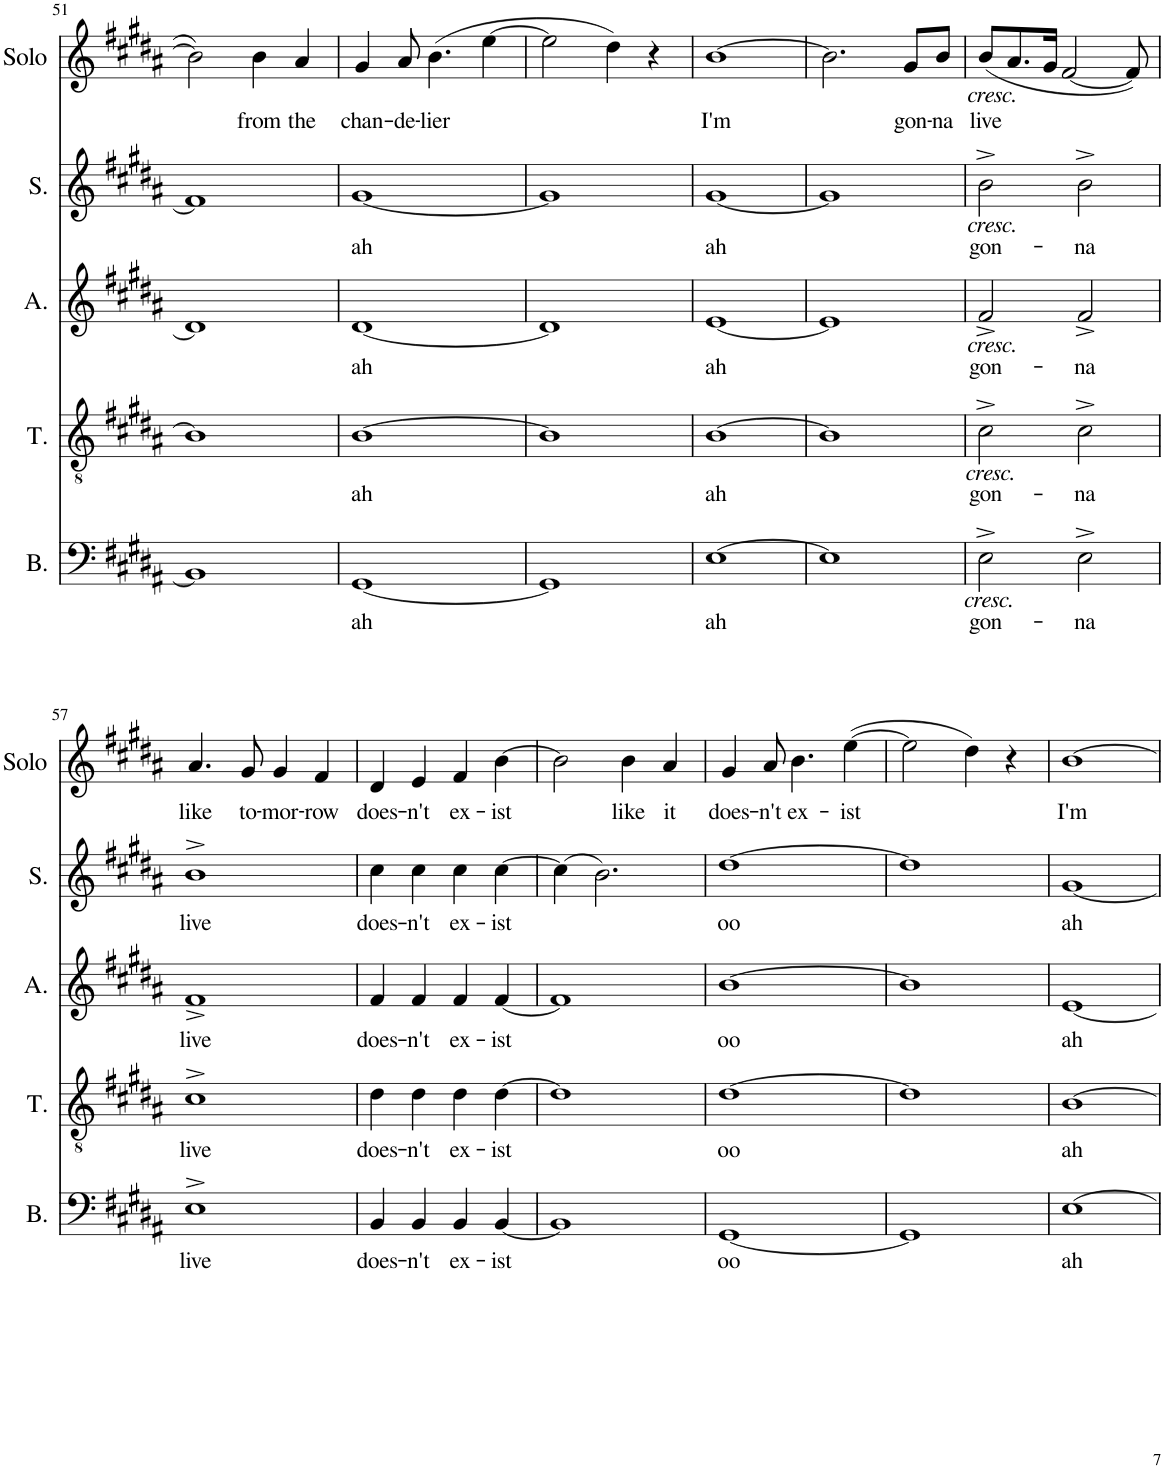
**kern	**text	**kern	**text	**kern	**text	**kern	**text	**kern	**text
*part5	*part5	*part4	*part4	*part3	*part3	*part2	*part2	*part1	*part1
*staff5	*staff5	*staff4	*staff4	*staff3	*staff3	*staff2	*staff2	*staff1	*staff1
*I"Bass	*	*I"Tenor	*	*I"Alto	*	*I"Soprano	*	*I"Solo	*
*I'B.	*	*I'T.	*	*I'A.	*	*I'S.	*	*I'Solo	*
!!LO:PB:g=z
*clefF4	*	*clefGv2	*	*clefG2	*	*clefG2	*	*clefG2	*
*k[f#c#g#d#a#]	*	*k[f#c#g#d#a#]	*	*k[f#c#g#d#a#]	*	*k[f#c#g#d#a#]	*	*k[f#c#g#d#a#]	*
*M2/2	*	*M2/2	*	*M2/2	*	*M2/2	*	*M2/2	*
*met(c|)	*	*met(c|)	*	*met(c|)	*	*met(c|)	*	*met(c|)	*
=51	=51	=51	=51	=51	=51	=51	=51	=51	=51
1BB]	.	1B]	.	1d#]	.	1f#]	.	2b\]	.
!	!	!	!	!	!	!	!	!	!LO:LY:b
.	.	.	.	.	.	.	.	4b\	from
!	!	!	!	!	!	!	!	!	!LO:LY:b
.	.	.	.	.	.	.	.	4a#/	the
=52	=52	=52	=52	=52	=52	=52	=52	=52	=52
!	!LO:LY:b	!	!LO:LY:b	!	!LO:LY:b	!	!LO:LY:b	!	!LO:LY:b
[1GG#	ah	[1B	ah	[1d#	ah	[1g#	ah	4g#/	chan-
!	!	!	!	!	!	!	!	!	!LO:LY:b
.	.	.	.	.	.	.	.	8a#/	-de-
!	!	!	!	!	!	!	!	!	!LO:LY:b
.	.	.	.	.	.	.	.	(4.b\	-lier
.	.	.	.	.	.	.	.	[4ee\	.
=53	=53	=53	=53	=53	=53	=53	=53	=53	=53
1GG#]	.	1B]	.	1d#]	.	1g#]	.	2ee\]	.
.	.	.	.	.	.	.	.	4dd#\)	.
.	.	.	.	.	.	.	.	4r	.
=54	=54	=54	=54	=54	=54	=54	=54	=54	=54
!	!LO:LY:b	!	!LO:LY:b	!	!LO:LY:b	!	!LO:LY:b	!	!LO:LY:b
[1E	ah	[1B	ah	[1e	ah	[1g#	ah	[1b	I'm
=55	=55	=55	=55	=55	=55	=55	=55	=55	=55
1E]	.	1B]	.	1e]	.	1g#]	.	2.b\]	.
!	!	!	!	!	!	!	!	!	!LO:LY:b
.	.	.	.	.	.	.	.	8g#/L	gon-
!	!	!	!	!	!	!	!	!	!LO:LY:b
.	.	.	.	.	.	.	.	8b/J	-na
=56	=56	=56	=56	=56	=56	=56	=56	=56	=56
!	!	!	!	!	!	!	!	!LO:TX:b:i:t=cresc.	!
!	!	!	!	!	!	!LO:TX:b:i:t=cresc.	!	!	!
!	!	!	!	!LO:TX:b:i:t=cresc.	!	!	!	!	!
!	!	!LO:TX:b:i:t=cresc.	!	!	!	!	!	!	!
!LO:TX:b:i:t=cresc.	!	!	!	!	!	!	!	!	!
!	!LO:LY:b	!	!LO:LY:b	!	!LO:LY:b	!	!LO:LY:b	!	!LO:LY:b
2E^\	gon-	2c#^\	gon-	2f#^/	gon-	2b^\	gon-	(8b/L	live
.	.	.	.	.	.	.	.	8.a#/	.
.	.	.	.	.	.	.	.	16g#/Jk	.
.	.	.	.	.	.	.	.	[2f#/	.
!	!LO:LY:b	!	!LO:LY:b	!	!LO:LY:b	!	!LO:LY:b	!	!
2E^\	-na	2c#^\	-na	2f#^/	-na	2b^\	-na	.	.
.	.	.	.	.	.	.	.	8f#/])	.
!!LO:LB:g=z
=57	=57	=57	=57	=57	=57	=57	=57	=57	=57
!	!LO:LY:b	!	!LO:LY:b	!	!LO:LY:b	!	!LO:LY:b	!	!LO:LY:b
1E^	live	1c#^	live	1f#^	live	1b^	live	4.a#/	like
!	!	!	!	!	!	!	!	!	!LO:LY:b
.	.	.	.	.	.	.	.	8g#/	to-
!	!	!	!	!	!	!	!	!	!LO:LY:b
.	.	.	.	.	.	.	.	4g#/	-mor-
!	!	!	!	!	!	!	!	!	!LO:LY:b
.	.	.	.	.	.	.	.	4f#/	-row
=58	=58	=58	=58	=58	=58	=58	=58	=58	=58
!	!LO:LY:b	!	!LO:LY:b	!	!LO:LY:b	!	!LO:LY:b	!	!LO:LY:b
4BB/	does-	4d#\	does-	4f#/	does-	4cc#\	does-	4d#/	does-
!	!LO:LY:b	!	!LO:LY:b	!	!LO:LY:b	!	!LO:LY:b	!	!LO:LY:b
4BB/	-n't	4d#\	-n't	4f#/	-n't	4cc#\	-n't	4e/	-n't
!	!LO:LY:b	!	!LO:LY:b	!	!LO:LY:b	!	!LO:LY:b	!	!LO:LY:b
4BB/	ex-	4d#\	ex-	4f#/	ex-	4cc#\	ex-	4f#/	ex-
!	!LO:LY:b	!	!LO:LY:b	!	!LO:LY:b	!	!LO:LY:b	!	!LO:LY:b
[4BB/	-ist	[4d#\	-ist	[4f#/	-ist	[4cc#\	-ist	[4b\	-ist
=59	=59	=59	=59	=59	=59	=59	=59	=59	=59
1BB]	.	1d#]	.	1f#]	.	(4cc#\]	.	2b\]	.
.	.	.	.	.	.	2.b\)	.	.	.
!	!	!	!	!	!	!	!	!	!LO:LY:b
.	.	.	.	.	.	.	.	4b\	like
!	!	!	!	!	!	!	!	!	!LO:LY:b
.	.	.	.	.	.	.	.	4a#/	it
=60	=60	=60	=60	=60	=60	=60	=60	=60	=60
!	!LO:LY:b	!	!LO:LY:b	!	!LO:LY:b	!	!LO:LY:b	!	!LO:LY:b
[1GG#	oo	[1d#	oo	[1b	oo	[1dd#	oo	4g#/	does-
!	!	!	!	!	!	!	!	!	!LO:LY:b
.	.	.	.	.	.	.	.	8a#/	-n't
!	!	!	!	!	!	!	!	!	!LO:LY:b
.	.	.	.	.	.	.	.	4.b\	ex-
!	!	!	!	!	!	!	!	!	!LO:LY:b
.	.	.	.	.	.	.	.	([4ee\	-ist
=61	=61	=61	=61	=61	=61	=61	=61	=61	=61
1GG#]	.	1d#]	.	1b]	.	1dd#]	.	2ee\]	.
.	.	.	.	.	.	.	.	4dd#\)	.
.	.	.	.	.	.	.	.	4r	.
=62	=62	=62	=62	=62	=62	=62	=62	=62	=62
!	!LO:LY:b	!	!LO:LY:b	!	!LO:LY:b	!	!LO:LY:b	!	!LO:LY:b
[1E	ah	[1B	ah	[1e	ah	[1g#	ah	[1b	I'm
=	=	=	=	=	=	=	=	=	=
*-	*-	*-	*-	*-	*-	*-	*-	*-	*-
